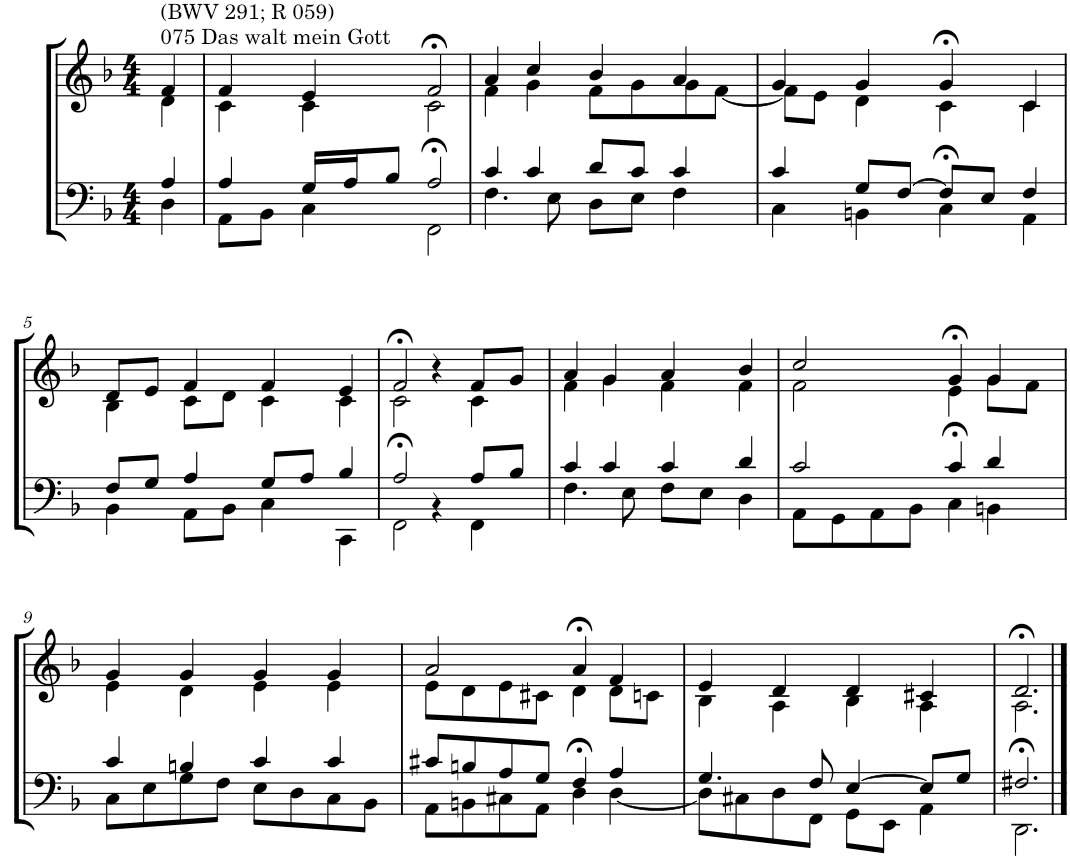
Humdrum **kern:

**kern	**kern
*part2	*part1
*staff2	*staff1
*I"Tenor/Baß	*I"Sopran/Alt
*clefF4	*clefG2
*k[b-]	*k[b-]
*M4/4	*M4/4
=1	=1
*^	*^
!	!	!LO:TX:a:t=075 Das walt mein Gott	!
!	!	!LO:TX:a:t=(BWV 291; R 059)	!
4A/	4D\	4f/	4d\
=2	=2	=2	=2
4A/	8AA\L	4f/	4c\
.	8BB-\J	.	.
16G/LL	4C\	4e/	4c\
16A/J	.	.	.
8B-/J	.	.	.
2A/	2FF>\	2f>/	2c\
=3	=3	=3	=3
4c/	4.F\	4a/	4f\
4c/	.	4cc/	4g\
.	8E\	.	.
8d/L	8D\L	4b-/	8f\L
8c/J	8E\J	.	8g\
4c/	4F\	4a/	8g\
.	.	.	[8f\J
=4	=4	=4	=4
4c/	4C\	4g/	8f\L]
.	.	.	8e\J
8G/L	4BBn\	4g/	4d\
[8F/J	.	.	.
8F/L]	4C>\	4g>/	4c\
8E/J	.	.	.
4F/	4AA\	4c/	4c\
!!LO:LB:g=z	!!
=5	=5	=5	=5
8F/L	4BB-\	8d/L	4B-\
8G/J	.	8e/J	.
4A/	8AA\L	4f/	8c\L
.	8BB-\J	.	8d\J
8G/L	4C\	4f/	4c\
8A/J	.	.	.
4B-/	4CC\	4e/	4c\
=6	=6	=6	=6
2A/	2FF>\	2f>/	2c\
4ryy	4r	4r	4ryy
8A/L	4FF\	8f/L	4c\
8B-/J	.	8g/J	.
=7	=7	=7	=7
4c/	4.F\	4a/	4f\
4c/	.	4g/	4g\
.	8E\	.	.
4c/	8F\L	4a/	4f\
.	8E\J	.	.
4d/	4D\	4b-/	4f\
=8	=8	=8	=8
2c/	8AA\L	2cc/	2f\
.	8GG\	.	.
.	8AA\	.	.
.	8BB-\J	.	.
4c/	4C>\	4g>/	4e\
4d/	4BBn\	4g/	8g\L
.	.	.	8f\J
!!LO:LB:g=z	!!
=9	=9	=9	=9
4c/	8C\L	4g/	4e\
.	8E\	.	.
4Bn/	8G\	4g/	4d\
.	8F\J	.	.
4c/	8E\L	4g/	4e\
.	8D\	.	.
4c/	8C\	4g/	4e\
.	8BB-\J	.	.
=10	=10	=10	=10
8c#X/L	8AA\L	2a/	8e\L
8Bn/	8BBn\	.	8d\
8A/	8C#X\	.	8e\
8G/J	8AA\J	.	8c#X\J
4F/	4D>\	4a>/	4d\
4A/	[4D\	4f/	8d\L
.	.	.	8cn\J
=11	=11	=11	=11
4.G/	8D\L]	4e/	4B-\
.	8C#X\	.	.
.	8D\	4d/	4A\
8F/	8FF\J	.	.
[4E/	8GG\L	4d/	4B-\
.	8EE\J	.	.
8E/L]	4AA\	4c#X/	4A\
8G/J	.	.	.
=12	=12	=12	=12
2.F#X/	2.DD>\	2.d>/	2.A\
*v	*v	*	*
*	*v	*v
==	==
*-	*-
